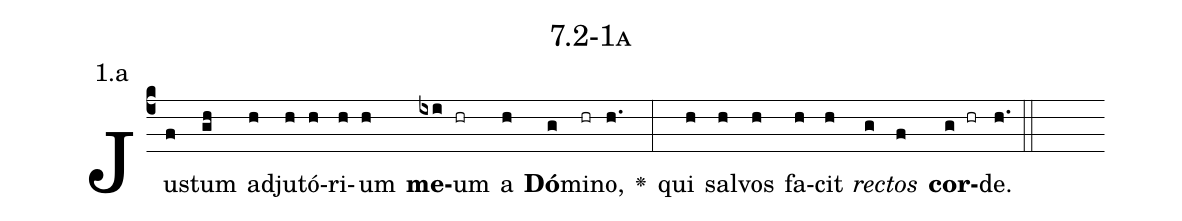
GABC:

name: 7.2-1a;
annotation: 1.a;
%%
(c4)Jus(f)tum(gh) ad(h)ju(h)tó(h)ri(h)um(h) <b>me</b>(ixi)um(hr) a(h) <b>Dó</b>(g)mi(hr)no,(h.) <v>\greheightstar</v>(:) qui(h) sal(h)vos(h) fa(h)cit(h) <i>rec</i>(g)<i>tos</i>(f) <b>cor</b>(g hr)de.(h.) (::)


%E(h) u(h) o(g) u(f) a(g) e.(h.) (::)
